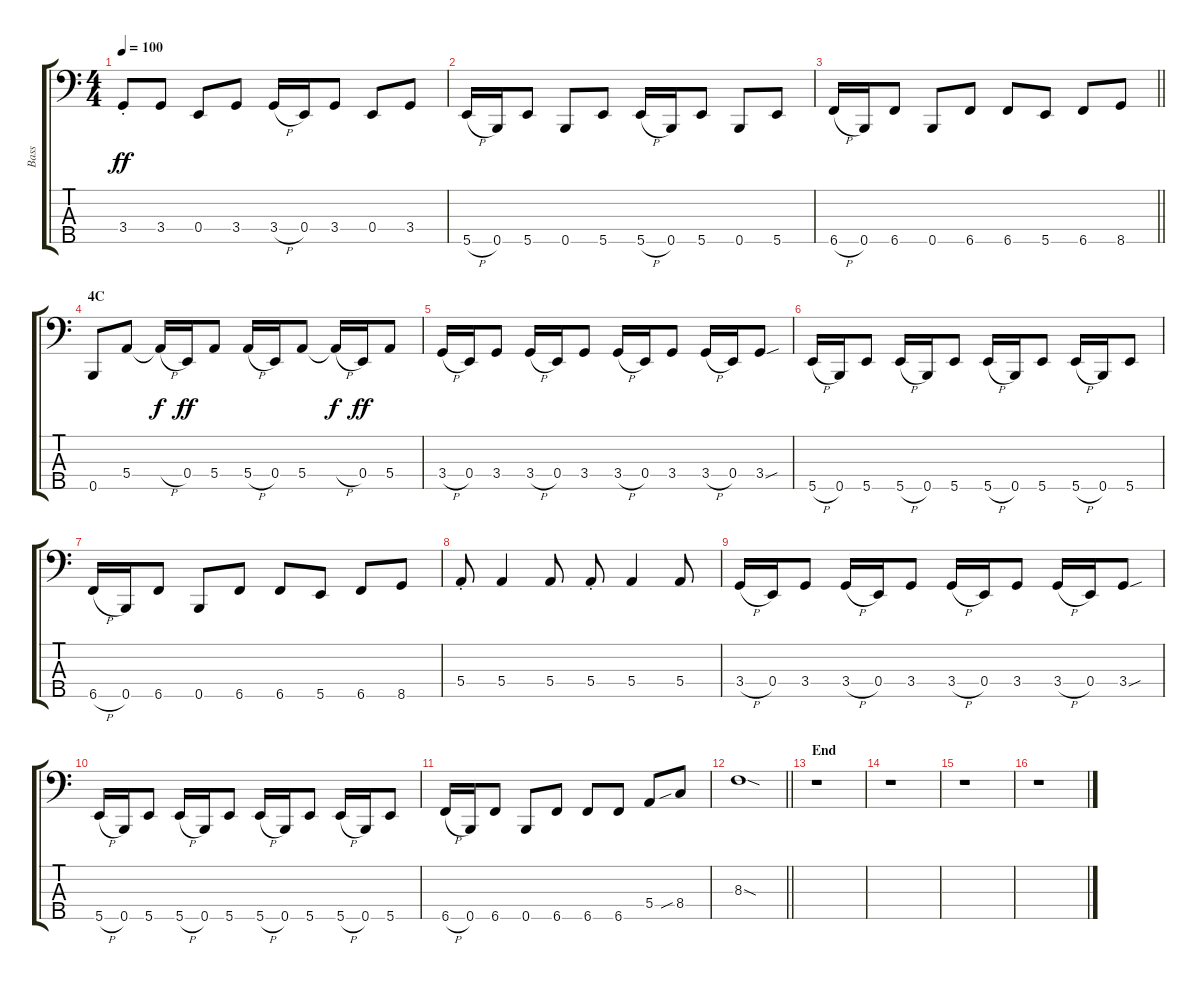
\track ("Bass" "Bass") {instrument electricbasspick}
\staff {score tabs}
\tuning (G2 D2 A1 E1 B0) {hide}
\ts (4 4)
\tempo 100
\clef f4
\ks c
3.4{st}.8{dy ff} 3.4.8 0.4.8 3.4.8 3.4{h}.16 0.4.16 3.4.8 0.4.8 3.4.8 |
5.5{h}.16 0.5.16 5.5.8 0.5.8 5.5.8 5.5{h}.16 0.5.16 5.5.8 0.5.8 5.5.8 |
\barLineRight lightlight
6.5{h}.16 0.5.16 6.5.8 0.5.8 6.5.8 6.5.8 5.5.8 6.5.8 8.5.8 |
\section ("" "4C")
0.5.8 5.4.8 5.4{h t}.16{dy f} 0.4.16{dy ff} 5.4.8 5.4{h}.16 0.4.16 5.4.8 5.4{h t}.16{dy f} 0.4.16{dy ff} 5.4.8 |
3.4{h}.16 0.4.16 3.4.8 3.4{h}.16 0.4.16 3.4.8 3.4{h}.16 0.4.16 3.4.8 3.4{h}.16 0.4.16 3.4{sou}.8 |
5.5{h}.16 0.5.16 5.5.8 5.5{h}.16 0.5.16 5.5.8 5.5{h}.16 0.5.16 5.5.8 5.5{h}.16 0.5.16 5.5.8 |
6.5{h}.16 0.5.16 6.5.8 0.5.8 6.5.8 6.5.8 5.5.8 6.5.8 8.5.8 |
5.4{st}.8 5.4.4 5.4.8 5.4{st}.8 5.4.4 5.4.8 |
3.4{h}.16 0.4.16 3.4.8 3.4{h}.16 0.4.16 3.4.8 3.4{h}.16 0.4.16 3.4.8 3.4{h}.16 0.4.16 3.4{sou}.8 |
5.5{h}.16 0.5.16 5.5.8 5.5{h}.16 0.5.16 5.5.8 5.5{h}.16 0.5.16 5.5.8 5.5{h}.16 0.5.16 5.5.8 |
6.5{h}.16 0.5.16 6.5.8 0.5.8 6.5.8 6.5.8 6.5.8 5.4.8 8.4{sib}.8 |
\barLineRight lightlight
8.3{sod}.1 |
\section ("" "End")
r.1 |
r.1 |
r.1 |
r.1
